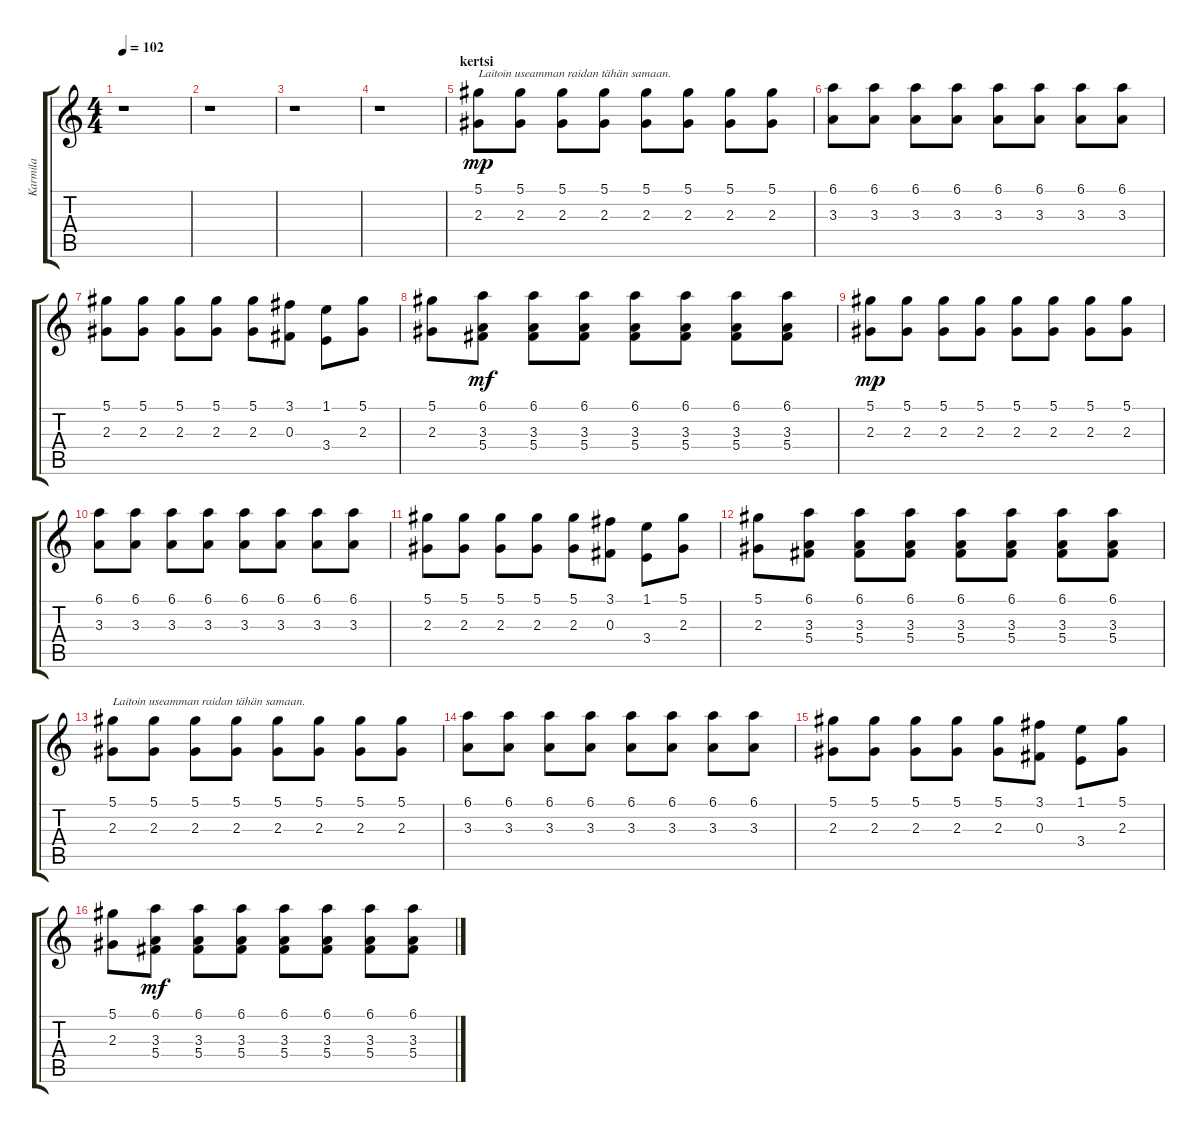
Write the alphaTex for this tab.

\track ("Karmila" "Karmila") {instrument distortionguitar}
\staff {score tabs}
\tuning (Eb4 Bb3 Gb3 Db3 Ab2 Db2) {hide}
\ts (4 4)
\tempo 102
\clef g2
\ks c
r.1{dy mp} |
r.1 |
r.1 |
r.1 |
\section ("" "kertsi")
(5.1 2.3).8{txt "Laitoin useamman raidan tähän samaan."} (5.1 2.3).8 (5.1 2.3).8 (5.1 2.3).8 (5.1 2.3).8 (5.1 2.3).8 (5.1 2.3).8 (5.1 2.3).8 |
(6.1 3.3).8 (6.1 3.3).8 (6.1 3.3).8 (6.1 3.3).8 (6.1 3.3).8 (6.1 3.3).8 (6.1 3.3).8 (6.1 3.3).8 |
(5.1 2.3).8 (5.1 2.3).8 (5.1 2.3).8 (5.1 2.3).8 (5.1 2.3).8 (3.1 0.3).8 (1.1 3.4).8 (5.1 2.3).8 |
(5.1 2.3).8 (6.1 3.3 5.4).8{dy mf} (6.1 3.3 5.4).8 (6.1 3.3 5.4).8 (6.1 3.3 5.4).8 (6.1 3.3 5.4).8 (6.1 3.3 5.4).8 (6.1 3.3 5.4).8 |
(5.1 2.3).8{dy mp} (5.1 2.3).8 (5.1 2.3).8 (5.1 2.3).8 (5.1 2.3).8 (5.1 2.3).8 (5.1 2.3).8 (5.1 2.3).8 |
(6.1 3.3).8 (6.1 3.3).8 (6.1 3.3).8 (6.1 3.3).8 (6.1 3.3).8 (6.1 3.3).8 (6.1 3.3).8 (6.1 3.3).8 |
(5.1 2.3).8 (5.1 2.3).8 (5.1 2.3).8 (5.1 2.3).8 (5.1 2.3).8 (3.1 0.3).8 (1.1 3.4).8 (5.1 2.3).8 |
(5.1 2.3).8 (6.1 3.3 5.4).8 (6.1 3.3 5.4).8 (6.1 3.3 5.4).8 (6.1 3.3 5.4).8 (6.1 3.3 5.4).8 (6.1 3.3 5.4).8 (6.1 3.3 5.4).8 |
(5.1 2.3).8{txt "Laitoin useamman raidan tähän samaan."} (5.1 2.3).8 (5.1 2.3).8 (5.1 2.3).8 (5.1 2.3).8 (5.1 2.3).8 (5.1 2.3).8 (5.1 2.3).8 |
(6.1 3.3).8 (6.1 3.3).8 (6.1 3.3).8 (6.1 3.3).8 (6.1 3.3).8 (6.1 3.3).8 (6.1 3.3).8 (6.1 3.3).8 |
(5.1 2.3).8 (5.1 2.3).8 (5.1 2.3).8 (5.1 2.3).8 (5.1 2.3).8 (3.1 0.3).8 (1.1 3.4).8 (5.1 2.3).8 |
(5.1 2.3).8 (6.1 3.3 5.4).8{dy mf} (6.1 3.3 5.4).8 (6.1 3.3 5.4).8 (6.1 3.3 5.4).8 (6.1 3.3 5.4).8 (6.1 3.3 5.4).8 (6.1 3.3 5.4).8
